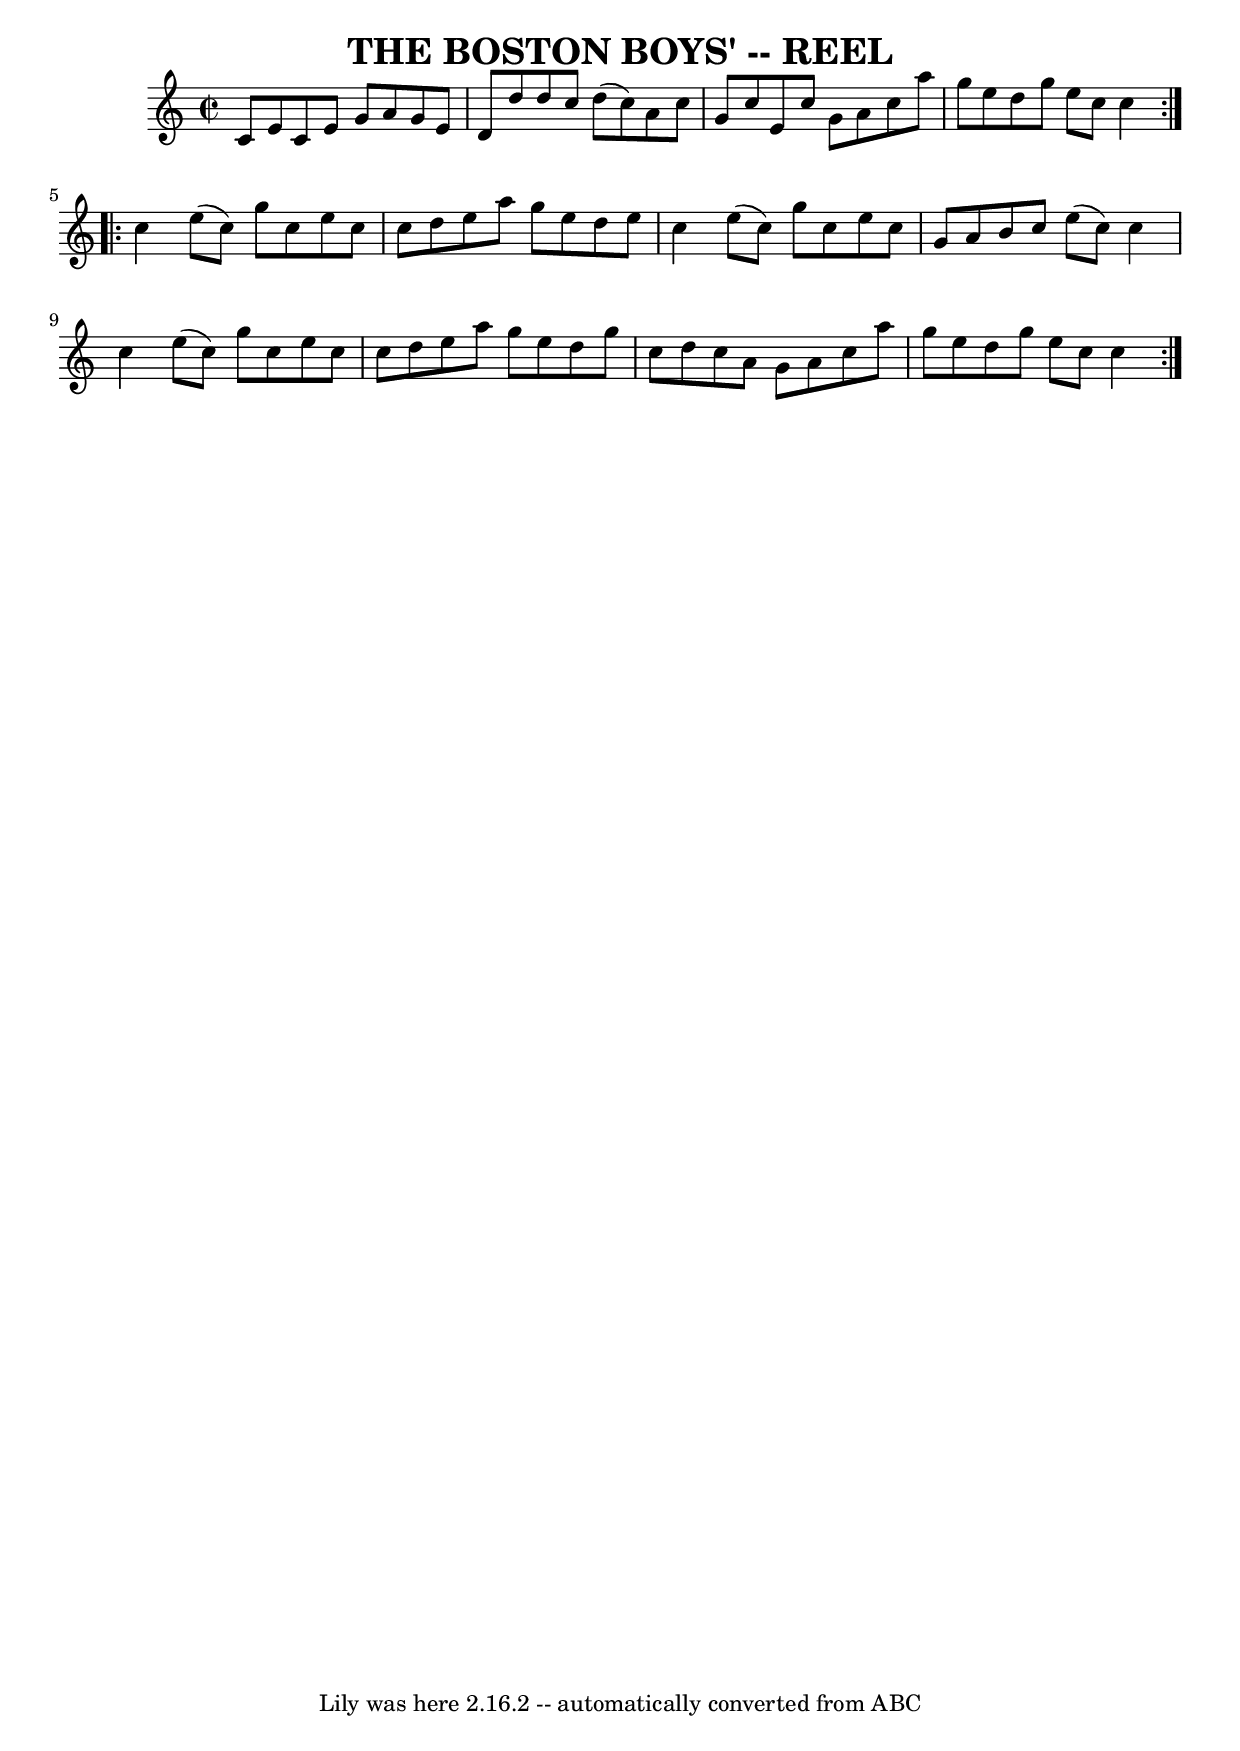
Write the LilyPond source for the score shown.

\version "2.16.2"
\include "Mammoth.ily"
\header {
  %% book = "Ryan's Mammoth Collection of Fiddle Tunes"
  crossRefNumber = "1"
  footnotes = ""
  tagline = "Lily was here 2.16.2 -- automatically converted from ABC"
  title = "THE BOSTON BOYS' -- REEL"

}
voicedefault =  {



  \repeat volta 2 {

    \override Staff.TimeSignature #'style = #'C     \time 2/2
    \key c \major
 |
    c'8 e'8 c'8 e'8 g'8 a'8 g'8 e'8 |
    d'8 d''8 d''8 c''8 d''8 (c''8) a'8 c''8 |
    g'8 c''8 e'8 c''8 g'8 a'8 c''8 a''8 |
    g''8 e''8 d''8 g''8 e''8 c''8 c''4    
  }    
  
  \repeat volta 2 {
    c''4 e''8 (c''8) g''8 c''8 e''8 c''8 |
    c''8 d''8 e''8 a''8 g''8 e''8 d''8 e''8 |
    c''4 e''8 (c''8) g''8 c''8 e''8 c''8 |
    g'8 a'8 b'8 c''8 e''8 (c''8) c''4 |
 |
    c''4 e''8 (c''8) g''8 c''8 e''8 c''8 |
    c''8 d''8 e''8 a''8 g''8 e''8 d''8 g''8 |
    c''8 d''8 c''8 a'8 g'8 a'8 c''8 a''8 |
    g''8    
    e''8 d''8 g''8 e''8 c''8 c''4    
  }   

}

\score{
  <<

    \context Staff="default"
    {
      \voicedefault 
      
    }

  >>
  \layout {
    
  }
  \midi {
  }

}
